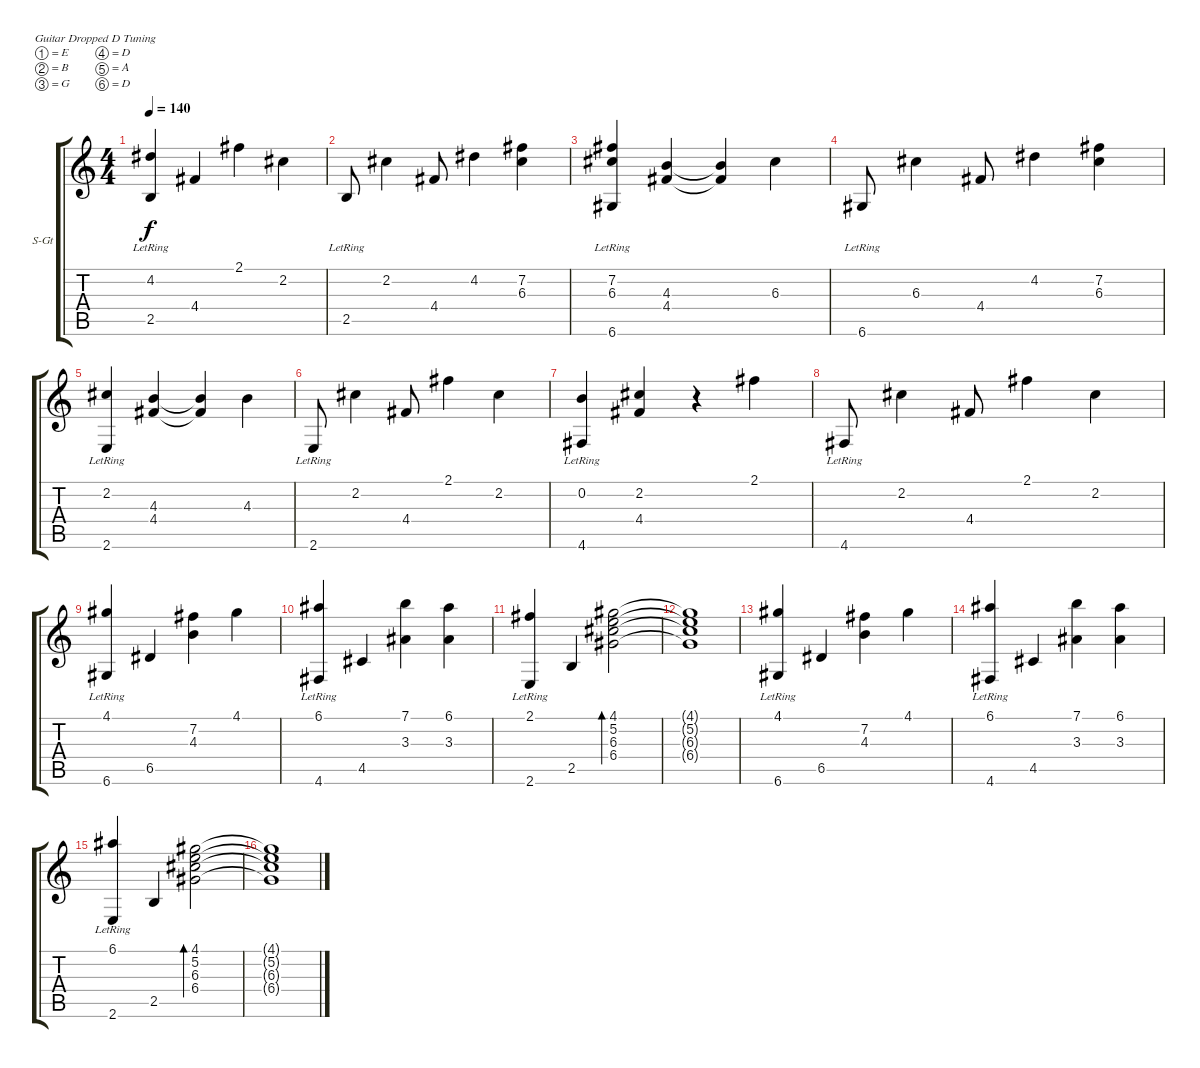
\bracketExtendMode groupsimilarinstruments
\firstSystemTrackNameOrientation horizontal
\otherSystemsTrackNameOrientation horizontal
\track ("Track 1" "S-Gt") {instrument acousticgrandpiano}
\staff {score tabs}
\tuning (E4 B3 G3 D3 A2 D2)
\displaytranspose 12
\ts (4 4)
\tempo 140
\clef g2
\ks c
(4.2 2.5{lr}).4{dy f} 4.4.4 2.1.4 2.2.4 |
2.5{lr}.8 2.2.4 4.4.8 4.2.4 (7.2 6.3).4 |
(7.2 6.3 6.6{lr}).4 (4.3 4.4).4 (4.3{t} 4.4{t}).4 6.3.4 |
6.6{lr}.8 6.3.4 4.4.8 4.2.4 (7.2 6.3).4 |
(2.2 2.6{lr}).4 (4.3 4.4).4 (4.3{t} 4.4{t}).4 4.3.4 |
2.6{lr}.8 2.2.4 4.4.8 2.1.4 2.2.4 |
(0.2 4.6{lr}).4 (2.2 4.4).4 r.4 2.1.4 |
4.6{lr}.8 2.2.4 4.4.8 2.1.4 2.2.4 |
(4.1 6.6{lr}).4 6.5.4 (7.2 4.3).4 4.1.4 |
(6.1 4.6{lr}).4 4.5.4 (7.1 3.3).4 (6.1 3.3).4 |
(2.1 2.6{lr}).4 2.5.4 (4.1 5.2 6.3 6.4).2{bd 240} |
(4.1{t} 5.2{t} 6.3{t} 6.4{t}).1 |
(4.1 6.6{lr}).4 6.5.4 (7.2 4.3).4 4.1.4 |
(6.1 4.6{lr}).4 4.5.4 (7.1 3.3).4 (6.1 3.3).4 |
(6.1 2.6{lr}).4 2.5.4 (4.1 5.2 6.3 6.4).2{bd 240} |
(4.1{t} 5.2{t} 6.3{t} 6.4{t}).1
